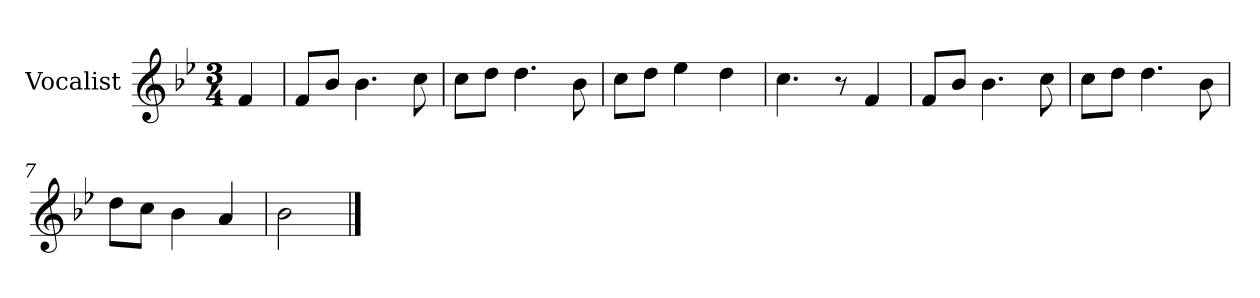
**kern
*part1
*staff1
*I"Vocalist
*k[b-e-]
*B-:
*M3/4
=
4f
=1
8fL
8b-J
4.b-
8cc
=2
8ccL
8ddJ
4.dd
8b-
=3
8ccL
8ddJ
4ee-
4dd
=4
4.cc
8r
4f
=5
8fL
8b-J
4.b-
8cc
=6
8ccL
8ddJ
4.dd
8b-
=7
8ddL
8ccJ
4b-
4a
=8
2b-
==
*-
